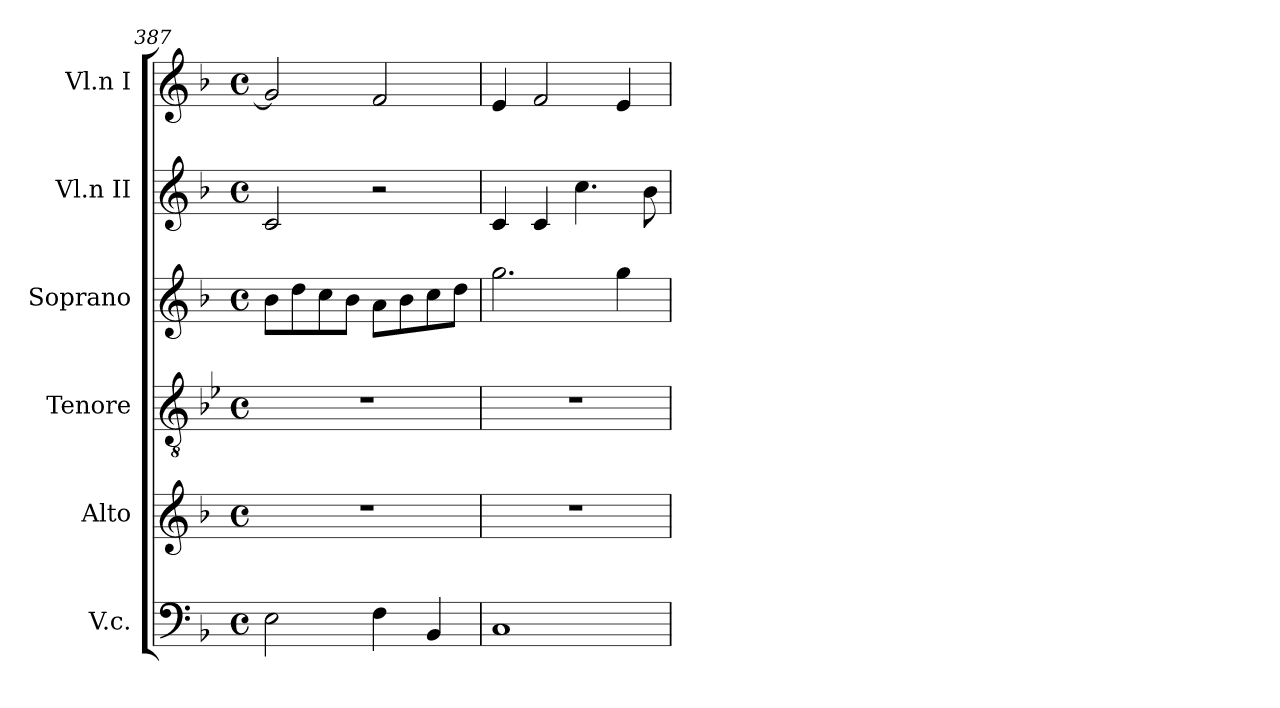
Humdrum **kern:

**kern	**kern	**kern	**kern	**kern	**kern
*part6	*part5	*part4	*part3	*part2	*part1
*staff6	*staff5	*staff4	*staff3	*staff2	*staff1
*I"V.c.	*I"Alto	*I"Tenore	*I"Soprano	*I"Vl.n II	*I"Vl.n I
*I'V.c.	*I'Alto	*I'Tenore	*I'Soprano	*I'Vl.n II	*I'Vl.n I
*clefF4	*clefG2	*clefGv2	*clefG2	*clefG2	*clefG2
*k[b-]	*k[b-]	*k[b-e-]	*k[b-]	*k[b-]	*k[b-]
*F:	*F:	*B-:	*F:	*F:	*F:
*M4/4	*M4/4	*M4/4	*M4/4	*M4/4	*M4/4
*met(c)	*met(c)	*met(c)	*met(c)	*met(c)	*met(c)
=387	=387	=387	=387	=387	=387
2E\	1r	1r	8b-\L	2c/	2g/]
.	.	.	8dd\	.	.
.	.	.	8cc\	.	.
.	.	.	8b-\J	.	.
4F\	.	.	8a\L	2r	2f/
.	.	.	8b-\	.	.
4BB-/	.	.	8cc\	.	.
.	.	.	8dd\J	.	.
=388	=388	=388	=388	=388	=388
1C	1r	1r	2.gg\	4c/	4e/
.	.	.	.	4c/	2f/
.	.	.	.	4.cc\	.
.	.	.	4gg\	.	4e/
.	.	.	.	8b-\	.
=	=	=	=	=	=
*-	*-	*-	*-	*-	*-
